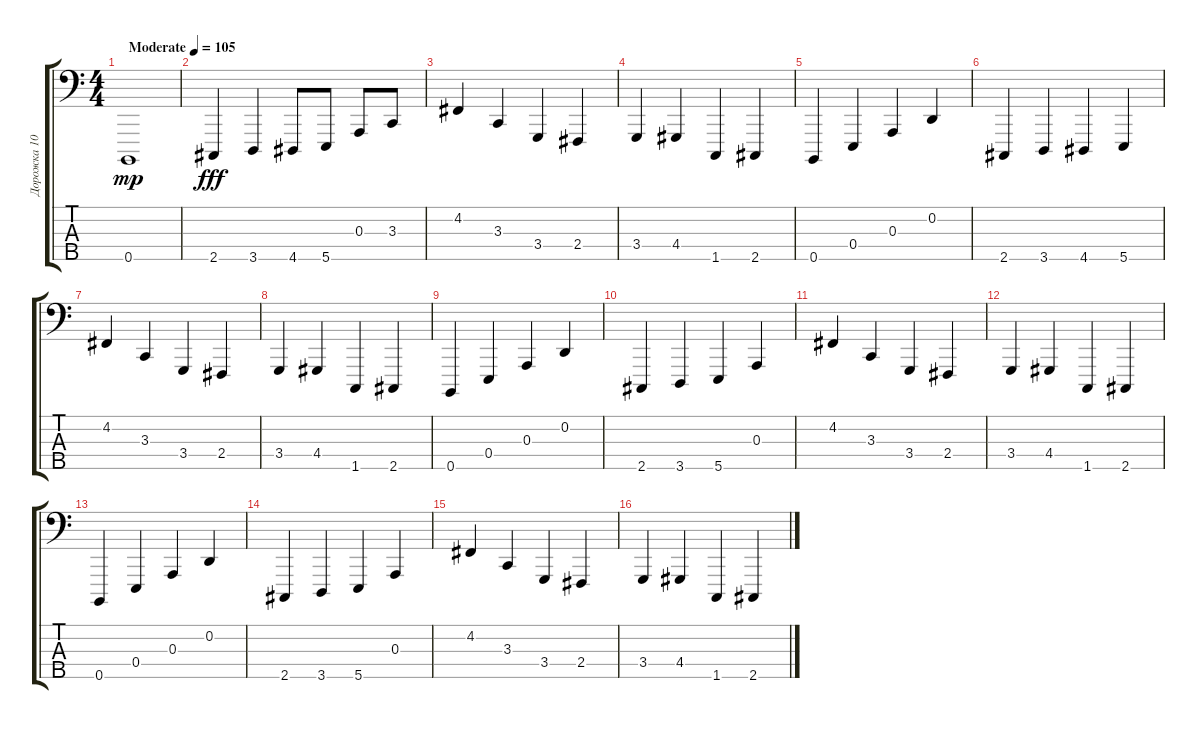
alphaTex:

\track ("Дорожка 10" "Дорожка 10") {instrument gunshot}
\staff {score tabs}
\tuning (G2 D2 A1 E1 B0) {hide}
\ts (4 4)
\tempo (105 "Moderate")
\clef f4
\ks c
0.5.1{dy mp instrument gunshot} |
2.5.4{dy fff} 3.5.4 4.5.8 5.5.8 0.3.8 3.3.8 |
4.2.4 3.3.4 3.4.4 2.4.4 |
3.4.4 4.4.4 1.5.4 2.5.4 |
0.5.4 0.4.4 0.3.4 0.2.4 |
2.5.4 3.5.4 4.5.4 5.5.4 |
4.2.4 3.3.4 3.4.4 2.4.4 |
3.4.4 4.4.4 1.5.4 2.5.4 |
0.5.4 0.4.4 0.3.4 0.2.4 |
2.5.4 3.5.4 5.5.4 0.3.4 |
4.2.4 3.3.4 3.4.4 2.4.4 |
3.4.4 4.4.4 1.5.4 2.5.4 |
0.5.4 0.4.4 0.3.4 0.2.4 |
2.5.4 3.5.4 5.5.4 0.3.4 |
4.2.4 3.3.4 3.4.4 2.4.4 |
3.4.4 4.4.4 1.5.4 2.5.4
